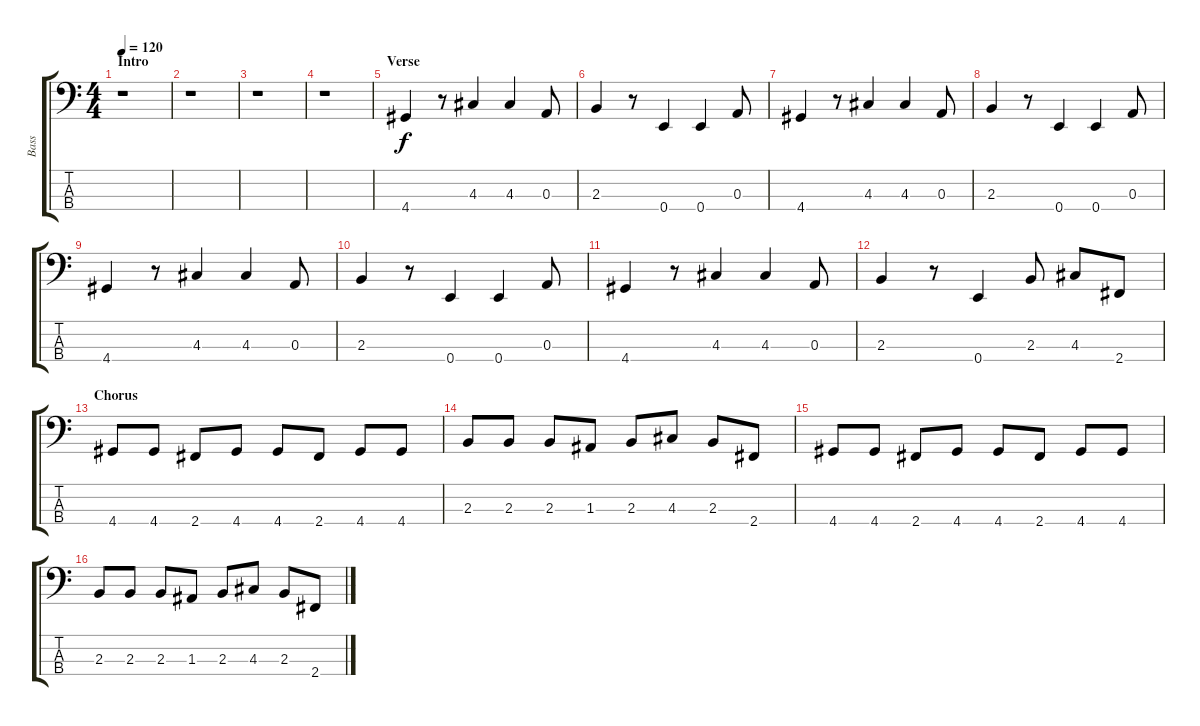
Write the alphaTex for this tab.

\track ("Bass" "Bass") {instrument electricbassfinger}
\staff {score tabs}
\tuning (G2 D2 A1 E1) {hide}
\ts (4 4)
\section ("" "Intro")
\tempo 120
\clef f4
\ks c
r.1{dy f instrument electricbassfinger} |
r.1 |
r.1 |
r.1 |
\section ("" "Verse")
4.4.4 r.8 4.3.4 4.3.4 0.3.8 |
2.3.4 r.8 0.4.4 0.4.4 0.3.8 |
4.4.4 r.8 4.3.4 4.3.4 0.3.8 |
2.3.4 r.8 0.4.4 0.4.4 0.3.8 |
4.4.4 r.8 4.3.4 4.3.4 0.3.8 |
2.3.4 r.8 0.4.4 0.4.4 0.3.8 |
4.4.4 r.8 4.3.4 4.3.4 0.3.8 |
2.3.4 r.8 0.4.4 2.3.8 4.3.8 2.4.8 |
\section ("" "Chorus")
4.4.8 4.4.8 2.4.8 4.4.8 4.4.8 2.4.8 4.4.8 4.4.8 |
2.3.8 2.3.8 2.3.8 1.3.8 2.3.8 4.3.8 2.3.8 2.4.8 |
4.4.8 4.4.8 2.4.8 4.4.8 4.4.8 2.4.8 4.4.8 4.4.8 |
2.3.8 2.3.8 2.3.8 1.3.8 2.3.8 4.3.8 2.3.8 2.4.8
